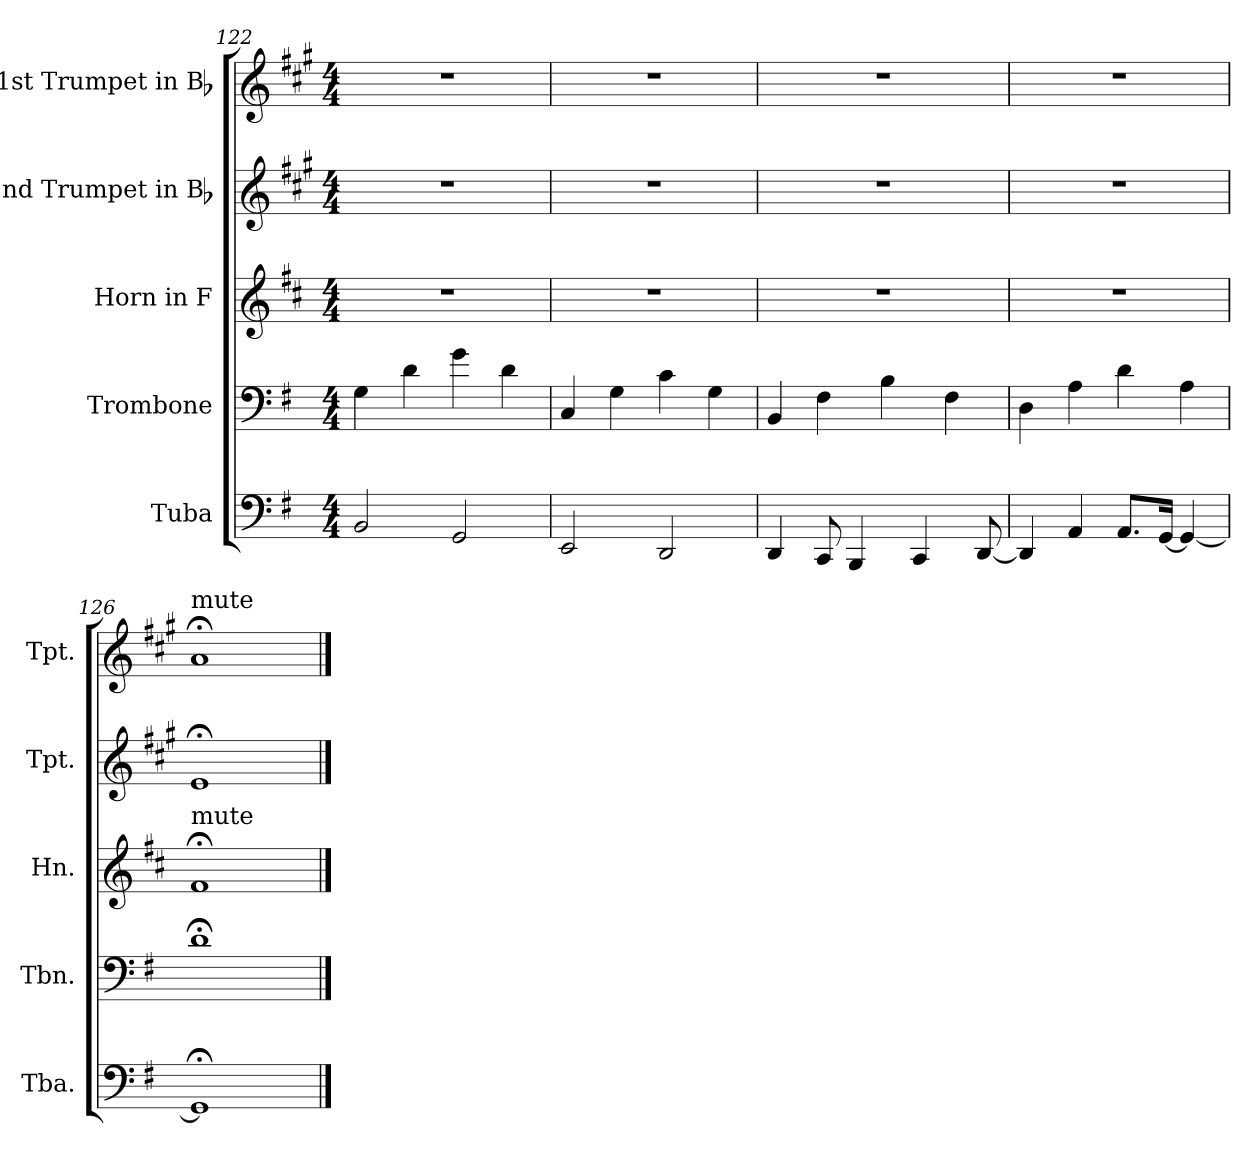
**kern	**kern	**kern	**kern	**kern
*part5	*part4	*part3	*part2	*part1
*staff5	*staff4	*staff3	*staff2	*staff1
*I"Tuba	*I"Trombone	*I"Horn in F	*I"2nd Trumpet in Bb	*I"1st Trumpet in Bb
*I'Tba.	*I'Tbn.	*I'Hn.	*I'Tpt.	*I'Tpt.
*clefF4	*clefF4	*clefG2	*clefG2	*clefG2
*	*	*ITrd4c7	*ITrd1c2	*ITrd1c2
*k[f#]	*k[f#]	*k[f#]	*k[f#]	*k[f#]
*G:	*G:	*G:	*G:	*G:
*M4/4	*M4/4	*M4/4	*M4/4	*M4/4
=122	=122	=122	=122	=122
2BB/	4G\	1r	1r	1r
.	4d\	.	.	.
2GG/	4g\	.	.	.
.	4d\	.	.	.
=123	=123	=123	=123	=123
2EE/	4C/	1r	1r	1r
.	4G\	.	.	.
2DD/	4c\	.	.	.
.	4G\	.	.	.
=124	=124	=124	=124	=124
4DD/	4BB/	1r	1r	1r
8CC/	4F#\	.	.	.
4BBB/	.	.	.	.
.	4B\	.	.	.
4CC/	.	.	.	.
.	4F#\	.	.	.
[8DD/	.	.	.	.
=125	=125	=125	=125	=125
4DD/]	4D\	1r	1r	1r
4AA/	4A\	.	.	.
8.AA/L	4d\	.	.	.
[16GG/Jk	.	.	.	.
4GG/_	4A\	.	.	.
=126	=126	=126	=126	=126
!	!	!	!	!LO:TX:a:t=mute
!	!	!LO:TX:a:t=mute	!	!
1GG;<]	1d;<	1B;<	1d;<	1g;<
==	==	==	==	==
*-	*-	*-	*-	*-
